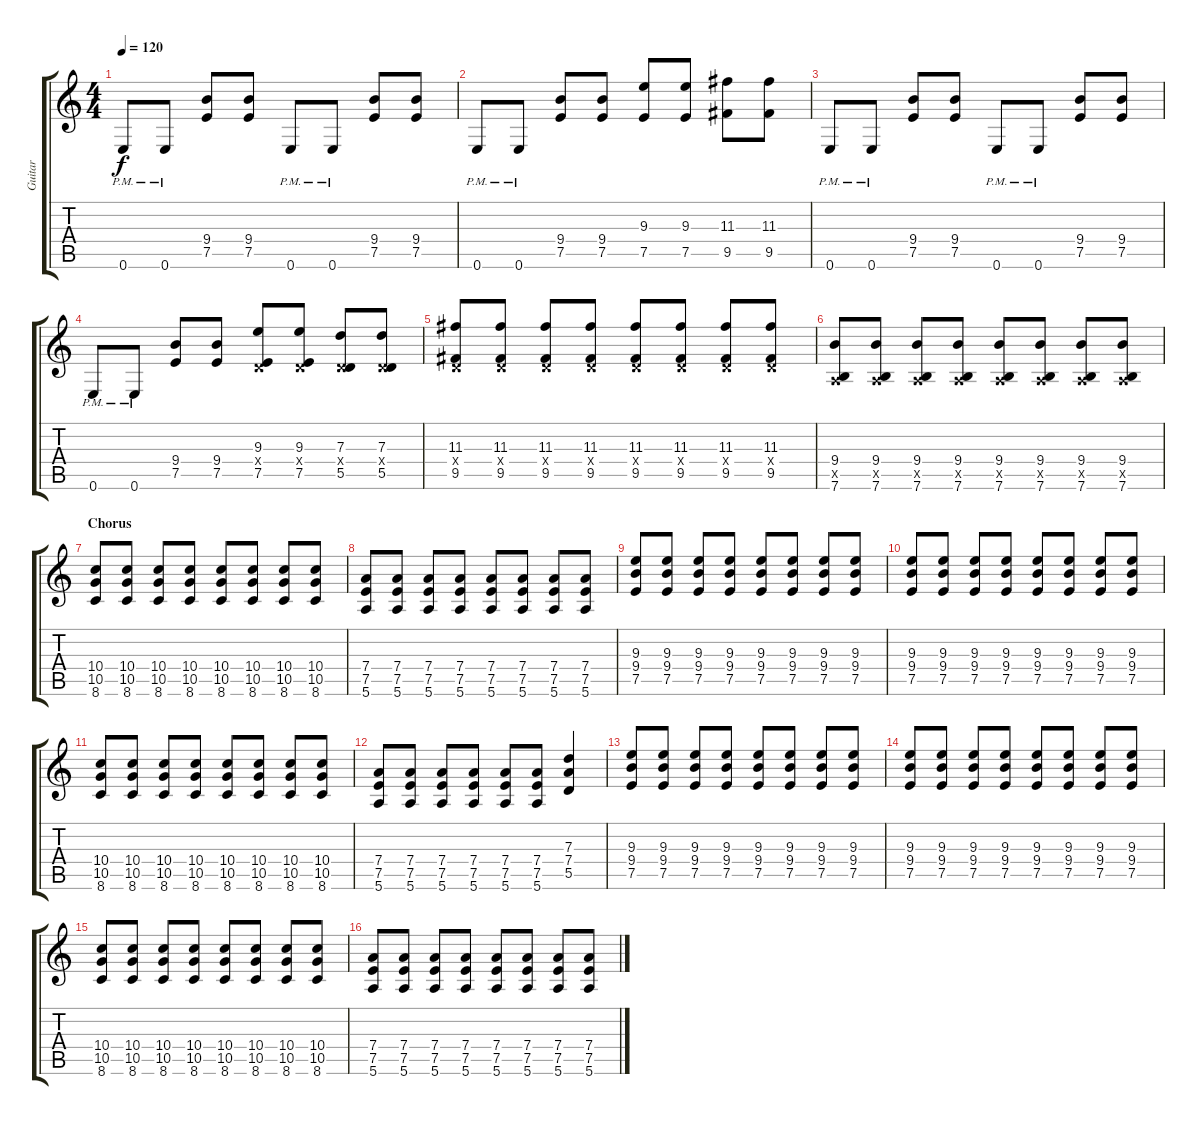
\track ("Guitar" "Guitar") {instrument overdrivenguitar}
\staff {score tabs}
\tuning (E4 B3 G3 D3 A2 E2) {hide}
\ts (4 4)
\tempo 120
\clef g2
\ks c
0.6{pm}.8{dy f} 0.6{pm}.8 (9.4 7.5).8 (9.4 7.5).8 0.6{pm}.8 0.6{pm}.8 (9.4 7.5).8 (9.4 7.5).8 |
0.6{pm}.8 0.6{pm}.8 (9.4 7.5).8 (9.4 7.5).8 (9.3 7.5).8 (9.3 7.5).8 (11.3 9.5).8 (11.3 9.5).8 |
0.6{pm}.8 0.6{pm}.8 (9.4 7.5).8 (9.4 7.5).8 0.6{pm}.8 0.6{pm}.8 (9.4 7.5).8 (9.4 7.5).8 |
0.6{pm}.8 0.6{pm}.8 (9.4 7.5).8 (9.4 7.5).8 (9.3 0.4{x} 7.5).8 (9.3 0.4{x} 7.5).8 (7.3 0.4{x} 5.5).8 (7.3 0.4{x} 5.5).8 |
(11.3 0.4{x} 9.5).8 (11.3 0.4{x} 9.5).8 (11.3 0.4{x} 9.5).8 (11.3 0.4{x} 9.5).8 (11.3 0.4{x} 9.5).8 (11.3 0.4{x} 9.5).8 (11.3 0.4{x} 9.5).8 (11.3 0.4{x} 9.5).8 |
(9.4 0.5{x} 7.6).8 (9.4 0.5{x} 7.6).8 (9.4 0.5{x} 7.6).8 (9.4 0.5{x} 7.6).8 (9.4 0.5{x} 7.6).8 (9.4 0.5{x} 7.6).8 (9.4 0.5{x} 7.6).8 (9.4 0.5{x} 7.6).8 |
\section ("" "Chorus")
(10.4 10.5 8.6).8 (10.4 10.5 8.6).8 (10.4 10.5 8.6).8 (10.4 10.5 8.6).8 (10.4 10.5 8.6).8 (10.4 10.5 8.6).8 (10.4 10.5 8.6).8 (10.4 10.5 8.6).8 |
(7.4 7.5 5.6).8 (7.4 7.5 5.6).8 (7.4 7.5 5.6).8 (7.4 7.5 5.6).8 (7.4 7.5 5.6).8 (7.4 7.5 5.6).8 (7.4 7.5 5.6).8 (7.4 7.5 5.6).8 |
(9.3 9.4 7.5).8 (9.3 9.4 7.5).8 (9.3 9.4 7.5).8 (9.3 9.4 7.5).8 (9.3 9.4 7.5).8 (9.3 9.4 7.5).8 (9.3 9.4 7.5).8 (9.3 9.4 7.5).8 |
(9.3 9.4 7.5).8 (9.3 9.4 7.5).8 (9.3 9.4 7.5).8 (9.3 9.4 7.5).8 (9.3 9.4 7.5).8 (9.3 9.4 7.5).8 (9.3 9.4 7.5).8 (9.3 9.4 7.5).8 |
(10.4 10.5 8.6).8 (10.4 10.5 8.6).8 (10.4 10.5 8.6).8 (10.4 10.5 8.6).8 (10.4 10.5 8.6).8 (10.4 10.5 8.6).8 (10.4 10.5 8.6).8 (10.4 10.5 8.6).8 |
(7.4 7.5 5.6).8 (7.4 7.5 5.6).8 (7.4 7.5 5.6).8 (7.4 7.5 5.6).8 (7.4 7.5 5.6).8 (7.4 7.5 5.6).8 (7.3 7.4 5.5).4 |
(9.3 9.4 7.5).8 (9.3 9.4 7.5).8 (9.3 9.4 7.5).8 (9.3 9.4 7.5).8 (9.3 9.4 7.5).8 (9.3 9.4 7.5).8 (9.3 9.4 7.5).8 (9.3 9.4 7.5).8 |
(9.3 9.4 7.5).8 (9.3 9.4 7.5).8 (9.3 9.4 7.5).8 (9.3 9.4 7.5).8 (9.3 9.4 7.5).8 (9.3 9.4 7.5).8 (9.3 9.4 7.5).8 (9.3 9.4 7.5).8 |
(10.4 10.5 8.6).8 (10.4 10.5 8.6).8 (10.4 10.5 8.6).8 (10.4 10.5 8.6).8 (10.4 10.5 8.6).8 (10.4 10.5 8.6).8 (10.4 10.5 8.6).8 (10.4 10.5 8.6).8 |
(7.4 7.5 5.6).8 (7.4 7.5 5.6).8 (7.4 7.5 5.6).8 (7.4 7.5 5.6).8 (7.4 7.5 5.6).8 (7.4 7.5 5.6).8 (7.4 7.5 5.6).8 (7.4 7.5 5.6).8
